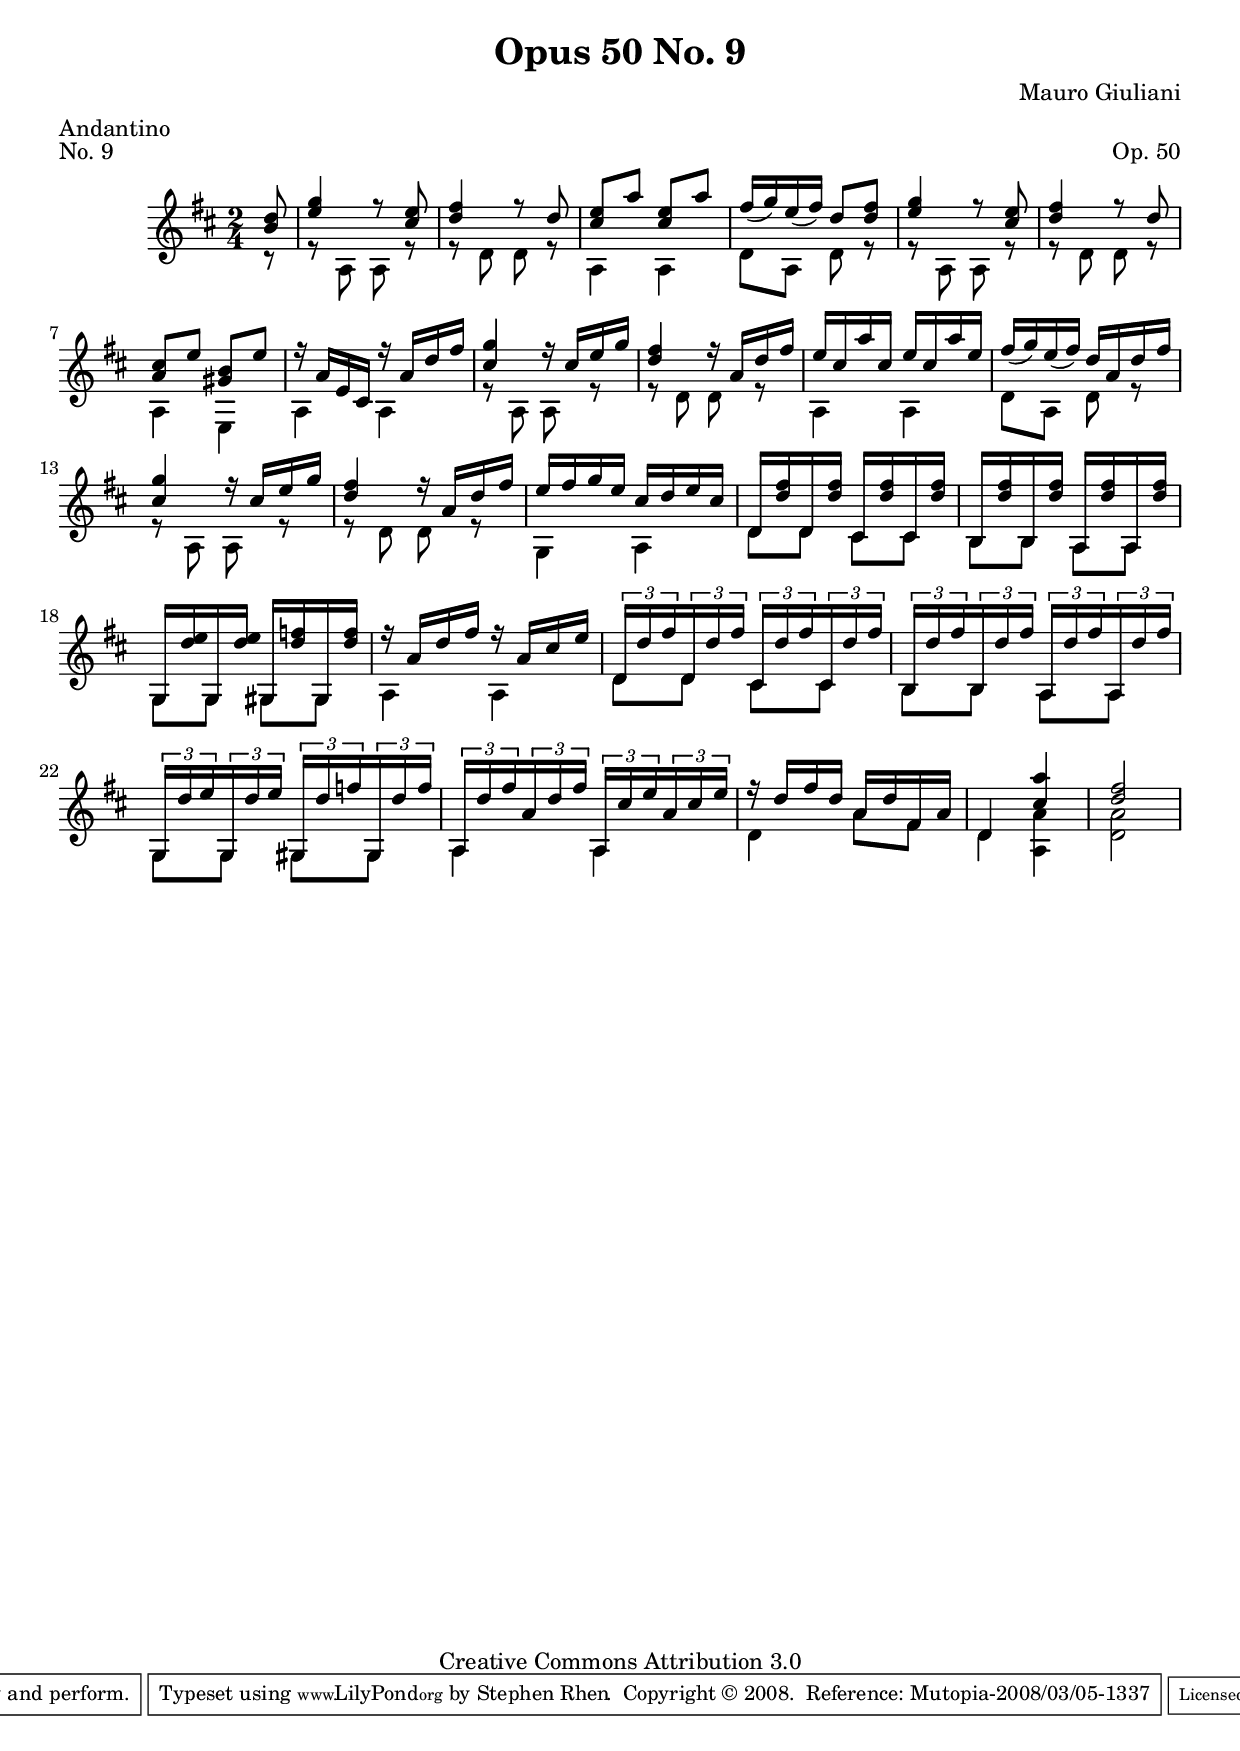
\version "2.10.33"

\header {
  title             = "Opus 50 No. 9"
  composer          = "Mauro Giuliani"
  meter             = "Andantino"
  opus              = "Op. 50"
  piece             = "No. 9"
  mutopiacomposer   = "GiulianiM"
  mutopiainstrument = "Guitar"
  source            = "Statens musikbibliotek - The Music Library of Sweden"
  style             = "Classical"
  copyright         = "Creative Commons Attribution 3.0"
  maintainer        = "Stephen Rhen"
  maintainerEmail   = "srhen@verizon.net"
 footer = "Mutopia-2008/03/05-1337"
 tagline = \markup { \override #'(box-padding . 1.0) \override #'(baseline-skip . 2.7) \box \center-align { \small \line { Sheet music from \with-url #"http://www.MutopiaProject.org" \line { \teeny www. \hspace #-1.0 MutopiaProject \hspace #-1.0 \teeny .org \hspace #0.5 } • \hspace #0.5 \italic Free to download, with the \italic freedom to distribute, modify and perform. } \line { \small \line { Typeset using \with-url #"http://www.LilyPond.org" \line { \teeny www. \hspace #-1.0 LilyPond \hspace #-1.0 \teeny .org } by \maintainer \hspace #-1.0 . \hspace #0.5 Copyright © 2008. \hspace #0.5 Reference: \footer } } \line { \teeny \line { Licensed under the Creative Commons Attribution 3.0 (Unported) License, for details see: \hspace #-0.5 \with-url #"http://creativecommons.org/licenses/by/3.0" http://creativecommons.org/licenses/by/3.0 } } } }
}


saprano = \relative c'' {
  \stemUp
  \slurDown
  \partial 8*1 <b d>8
  <e g>4 r8 <cis e>
  <d fis>4 r8 d
  <cis e>8 a' <cis, e> a'
  fis16( g) e( fis) d8 <d fis>
%5
  <e g>4 r8 <cis e>
  <d fis>4 r8 d
  <a cis>8 e' <gis, b> e'
  r16 a, e cis r a' d fis
  <cis g'>4 r16 cis e g
%10
  <d fis>4 r16 a d fis
  e16 cis a' cis, e cis a' e
  fis16( g) e(fis) d a d fis
  <cis g'>4 r16 cis e g
  <d fis>4 r16 a d fis
%15
  e16 fis g e cis d e cis
  d,16 <d' fis> d,16 <d' fis> cis, <d' fis> cis, <d' fis>
  b,16 <d' fis> b, <d' fis> a, <d' fis> a, <d' fis>
  g,,16 <d'' e> g,, <d'' e> gis,, <d'' f> gis,, <d'' f>
  r16 a d fis r a, cis e
%20
  \times 2/3 { d,16 d' fis } \times 2/3 { d,16 d' fis } \times 2/3 { cis,16 d' fis } \times 2/3 { cis,16 d' fis }
  \times 2/3 { b,,16 d' fis } \times 2/3 { b,,16 d' fis } \times 2/3 { a,,16 d' fis } \times 2/3 { a,,16 d' fis }
  \times 2/3 { g,,16 d'' e } \times 2/3 { g,,16 d'' e } \times 2/3 { gis,,16 d'' f } \times 2/3 { gis,,16 d'' f }
  \times 2/3 { a,,16 d' fis } \times 2/3 { a,16 d fis } \times 2/3 { a,,16 cis' e } \times 2/3 { a, cis e }
  r16 d fis d a d fis, a 
%25
  d,4 <cis' a'>
  <d fis>2
}

bass = \relative a {
  \partial 8*1 r8
  r8 a a r
  r8 d d r
  a4 a
  d8 a d r
%5
  r8 a a r
  r8 d d r
  a4 e
  a4 a
  r8 a a r
%10
  r8 d d r
  a4 a
  d8 a d r
  r8 a a r
  r8 d d r
%15
  g,4 a
  d8 d cis cis
  b8 b a a
  g8 g gis gis
  a4 a
%20
  d8 d cis cis
  b8 b a a
  g8 g gis gis
  a4 a
  d4 a'8 fis
%25
  d4 <a a'>
  <d a'>2
}

\score {
  {
    \key d \major
    \time 2/4
    << \saprano \\ \bass >>
  }
  \layout {
    \context {
      \Score
      fingeringOrientations = #'(left)
    }
    \context {
      \Staff
      midiInstrument = "acoustic guitar (nylon)"
      \override NoteCollision #'merge-differently-headed = ##t
      \override NoteCollision #'merge-differently-dotted = ##t
    }
  }
  \midi {
    \context {
      \Score
      tempoWholesPerMinute = #(ly:make-moment 104 4)
    }
  }
}
